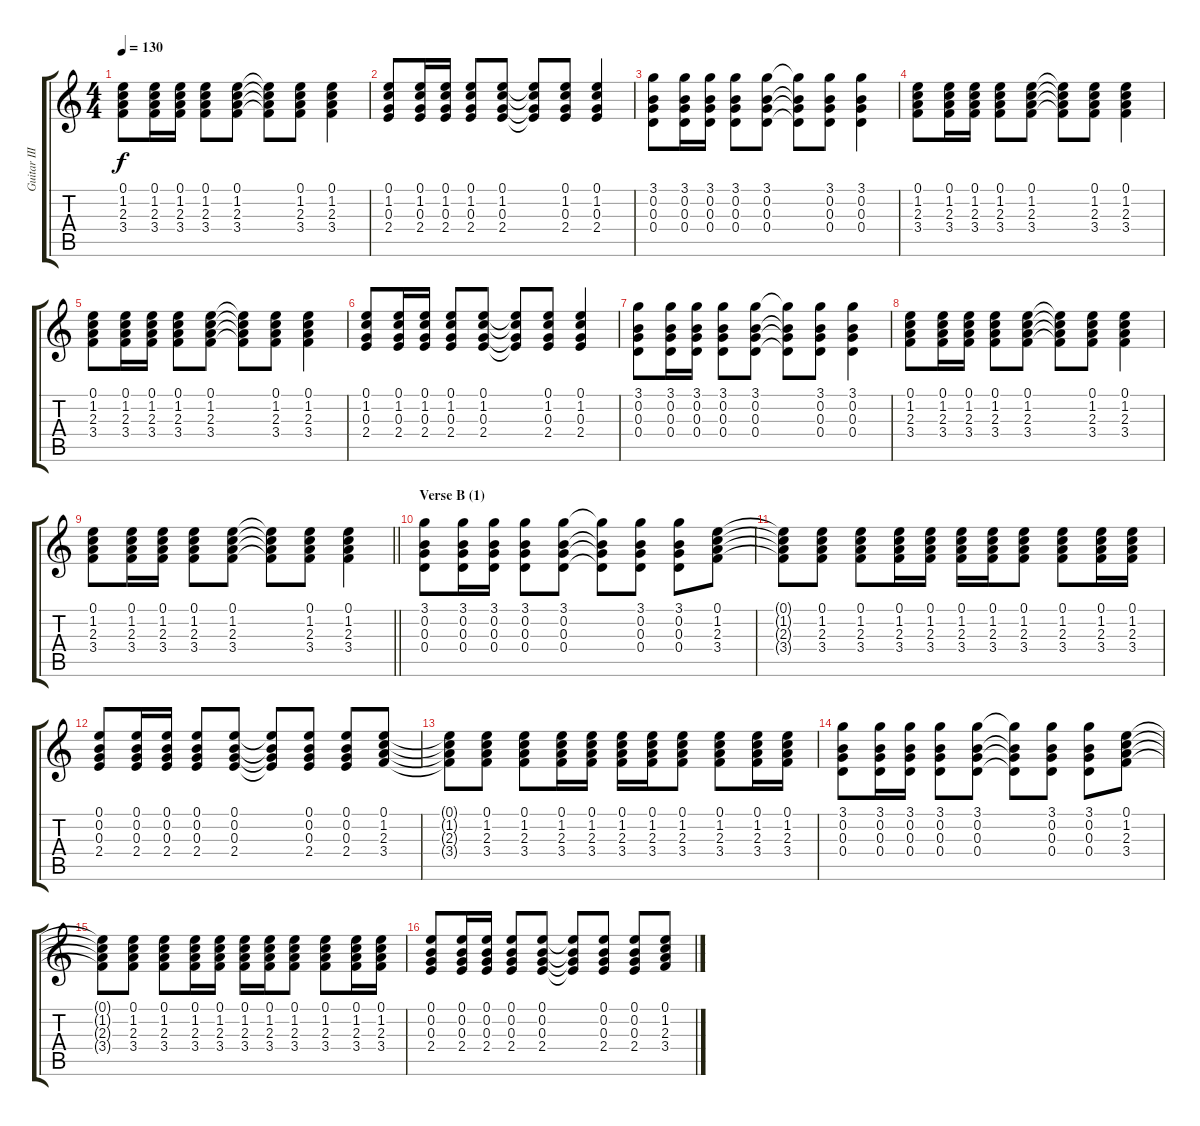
\track ("Guitar III" "Guitar III") {instrument distortionguitar}
\staff {score tabs}
\tuning (E4 B3 G3 D3 A2 E2) {hide}
\ts (4 4)
\tempo 130
\clef g2
\ks c
(0.1 1.2 2.3 3.4).8{dy f} (0.1 1.2 2.3 3.4).16 (0.1 1.2 2.3 3.4).16 (0.1 1.2 2.3 3.4).8 (0.1 1.2 2.3 3.4).8 (0.1{t} 1.2{t} 2.3{t} 3.4{t}).8 (0.1 1.2 2.3 3.4).8 (0.1 1.2 2.3 3.4).4 |
(0.1 1.2 0.3 2.4).8 (0.1 1.2 0.3 2.4).16 (0.1 1.2 0.3 2.4).16 (0.1 1.2 0.3 2.4).8 (0.1 1.2 0.3 2.4).8 (0.1{t} 1.2{t} 0.3{t} 2.4{t}).8 (0.1 1.2 0.3 2.4).8 (0.1 1.2 0.3 2.4).4 |
(3.1 0.2 0.3 0.4).8 (3.1 0.2 0.3 0.4).16 (3.1 0.2 0.3 0.4).16 (3.1 0.2 0.3 0.4).8 (3.1 0.2 0.3 0.4).8 (3.1{t} 0.2{t} 0.3{t} 0.4{t}).8 (3.1 0.2 0.3 0.4).8 (3.1 0.2 0.3 0.4).4 |
(0.1 1.2 2.3 3.4).8 (0.1 1.2 2.3 3.4).16 (0.1 1.2 2.3 3.4).16 (0.1 1.2 2.3 3.4).8 (0.1 1.2 2.3 3.4).8 (0.1{t} 1.2{t} 2.3{t} 3.4{t}).8 (0.1 1.2 2.3 3.4).8 (0.1 1.2 2.3 3.4).4 |
(0.1 1.2 2.3 3.4).8 (0.1 1.2 2.3 3.4).16 (0.1 1.2 2.3 3.4).16 (0.1 1.2 2.3 3.4).8 (0.1 1.2 2.3 3.4).8 (0.1{t} 1.2{t} 2.3{t} 3.4{t}).8 (0.1 1.2 2.3 3.4).8 (0.1 1.2 2.3 3.4).4 |
(0.1 1.2 0.3 2.4).8 (0.1 1.2 0.3 2.4).16 (0.1 1.2 0.3 2.4).16 (0.1 1.2 0.3 2.4).8 (0.1 1.2 0.3 2.4).8 (0.1{t} 1.2{t} 0.3{t} 2.4{t}).8 (0.1 1.2 0.3 2.4).8 (0.1 1.2 0.3 2.4).4 |
(3.1 0.2 0.3 0.4).8 (3.1 0.2 0.3 0.4).16 (3.1 0.2 0.3 0.4).16 (3.1 0.2 0.3 0.4).8 (3.1 0.2 0.3 0.4).8 (3.1{t} 0.2{t} 0.3{t} 0.4{t}).8 (3.1 0.2 0.3 0.4).8 (3.1 0.2 0.3 0.4).4 |
(0.1 1.2 2.3 3.4).8 (0.1 1.2 2.3 3.4).16 (0.1 1.2 2.3 3.4).16 (0.1 1.2 2.3 3.4).8 (0.1 1.2 2.3 3.4).8 (0.1{t} 1.2{t} 2.3{t} 3.4{t}).8 (0.1 1.2 2.3 3.4).8 (0.1 1.2 2.3 3.4).4 |
\barLineRight lightlight
(0.1 1.2 2.3 3.4).8 (0.1 1.2 2.3 3.4).16 (0.1 1.2 2.3 3.4).16 (0.1 1.2 2.3 3.4).8 (0.1 1.2 2.3 3.4).8 (0.1{t} 1.2{t} 2.3{t} 3.4{t}).8 (0.1 1.2 2.3 3.4).8 (0.1 1.2 2.3 3.4).4 |
\section ("" "Verse B (1)")
(3.1 0.2 0.3 0.4).8 (3.1 0.2 0.3 0.4).16 (3.1 0.2 0.3 0.4).16 (3.1 0.2 0.3 0.4).8 (3.1 0.2 0.3 0.4).8 (3.1{t} 0.2{t} 0.3{t} 0.4{t}).8 (3.1 0.2 0.3 0.4).8 (3.1 0.2 0.3 0.4).8 (0.1 1.2 2.3 3.4).8 |
(0.1{t} 1.2{t} 2.3{t} 3.4{t}).8 (0.1 1.2 2.3 3.4).8 (0.1 1.2 2.3 3.4).8 (0.1 1.2 2.3 3.4).16 (0.1 1.2 2.3 3.4).16 (0.1 1.2 2.3 3.4).16 (0.1 1.2 2.3 3.4).16 (0.1 1.2 2.3 3.4).8 (0.1 1.2 2.3 3.4).8 (0.1 1.2 2.3 3.4).16 (0.1 1.2 2.3 3.4).16 |
(0.1 0.2 0.3 2.4).8 (0.1 0.2 0.3 2.4).16 (0.1 0.2 0.3 2.4).16 (0.1 0.2 0.3 2.4).8 (0.1 0.2 0.3 2.4).8 (0.1{t} 0.2{t} 0.3{t} 2.4{t}).8 (0.1 0.2 0.3 2.4).8 (0.1 0.2 0.3 2.4).8 (0.1 1.2 2.3 3.4).8 |
(0.1{t} 1.2{t} 2.3{t} 3.4{t}).8 (0.1 1.2 2.3 3.4).8 (0.1 1.2 2.3 3.4).8 (0.1 1.2 2.3 3.4).16 (0.1 1.2 2.3 3.4).16 (0.1 1.2 2.3 3.4).16 (0.1 1.2 2.3 3.4).16 (0.1 1.2 2.3 3.4).8 (0.1 1.2 2.3 3.4).8 (0.1 1.2 2.3 3.4).16 (0.1 1.2 2.3 3.4).16 |
(3.1 0.2 0.3 0.4).8 (3.1 0.2 0.3 0.4).16 (3.1 0.2 0.3 0.4).16 (3.1 0.2 0.3 0.4).8 (3.1 0.2 0.3 0.4).8 (3.1{t} 0.2{t} 0.3{t} 0.4{t}).8 (3.1 0.2 0.3 0.4).8 (3.1 0.2 0.3 0.4).8 (0.1 1.2 2.3 3.4).8 |
(0.1{t} 1.2{t} 2.3{t} 3.4{t}).8 (0.1 1.2 2.3 3.4).8 (0.1 1.2 2.3 3.4).8 (0.1 1.2 2.3 3.4).16 (0.1 1.2 2.3 3.4).16 (0.1 1.2 2.3 3.4).16 (0.1 1.2 2.3 3.4).16 (0.1 1.2 2.3 3.4).8 (0.1 1.2 2.3 3.4).8 (0.1 1.2 2.3 3.4).16 (0.1 1.2 2.3 3.4).16 |
(0.1 0.2 0.3 2.4).8 (0.1 0.2 0.3 2.4).16 (0.1 0.2 0.3 2.4).16 (0.1 0.2 0.3 2.4).8 (0.1 0.2 0.3 2.4).8 (0.1{t} 0.2{t} 0.3{t} 2.4{t}).8 (0.1 0.2 0.3 2.4).8 (0.1 0.2 0.3 2.4).8 (0.1 1.2 2.3 3.4).8
